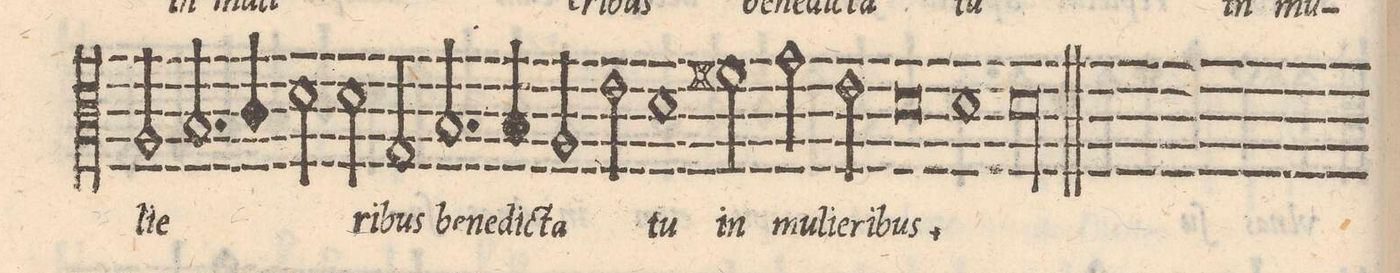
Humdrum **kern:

**kern	**text
*I"ALTVS	*
*clefC3	*
*k[]	*
*met(C|)	*
*M2/1	*
2A/	-li-
=40-	=40-
2.B/	-e-
4c/	.
2d\	.
2d\	-ri-
=41-	=41-
2G/	-bus
2.B/	be-
4B/	-ne-
2A/	-di-
=42-	=42-
2e\	-cta
1d	tu
2f#X\	in
=43-	=43-
2g\	mu-
2e\	-li-
0d	-e-
=44-	=44-
1d	-ri-
=45-	=45-
0dl	-bus.
==	==
*-	*-
